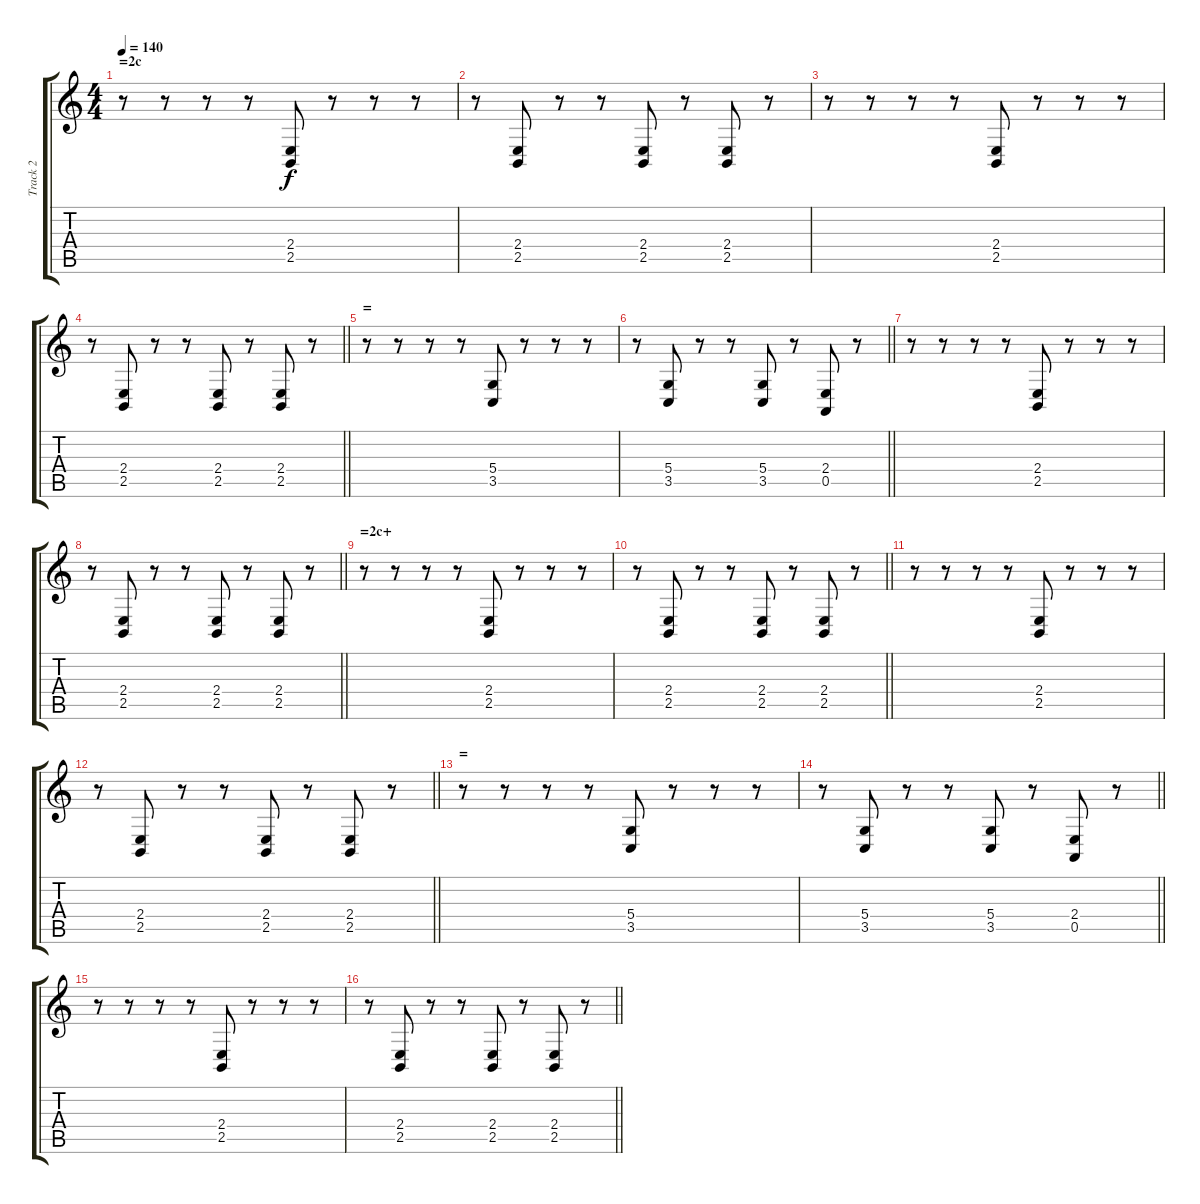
\track ("Track 2" "Track 2") {instrument lead2sawtooth}
\staff {score tabs}
\tuning (E4 B3 G3 D3 A2 E2) {hide}
\ts (4 4)
\section ("" "=2c")
\tempo 140
\clef g2
\ks c
r.8{dy f} r.8 r.8 r.8 (2.4 2.5).8 r.8 r.8 r.8 |
r.8 (2.4 2.5).8 r.8 r.8 (2.4 2.5).8 r.8 (2.4 2.5).8 r.8 |
r.8 r.8 r.8 r.8 (2.4 2.5).8 r.8 r.8 r.8 |
\barLineRight lightlight
r.8 (2.4 2.5).8 r.8 r.8 (2.4 2.5).8 r.8 (2.4 2.5).8 r.8 |
\section ("" "=")
r.8 r.8 r.8 r.8 (5.4 3.5).8 r.8 r.8 r.8 |
\barLineRight lightlight
r.8 (5.4 3.5).8 r.8 r.8 (5.4 3.5).8 r.8 (2.4 0.5).8 r.8 |
r.8 r.8 r.8 r.8 (2.4 2.5).8 r.8 r.8 r.8 |
\barLineRight lightlight
r.8 (2.4 2.5).8 r.8 r.8 (2.4 2.5).8 r.8 (2.4 2.5).8 r.8 |
\section ("" "=2c+")
r.8 r.8 r.8 r.8 (2.4 2.5).8 r.8 r.8 r.8 |
\barLineRight lightlight
r.8 (2.4 2.5).8 r.8 r.8 (2.4 2.5).8 r.8 (2.4 2.5).8 r.8 |
r.8 r.8 r.8 r.8 (2.4 2.5).8 r.8 r.8 r.8 |
\barLineRight lightlight
r.8 (2.4 2.5).8 r.8 r.8 (2.4 2.5).8 r.8 (2.4 2.5).8 r.8 |
\section ("" "=")
r.8 r.8 r.8 r.8 (5.4 3.5).8 r.8 r.8 r.8 |
\barLineRight lightlight
r.8 (5.4 3.5).8 r.8 r.8 (5.4 3.5).8 r.8 (2.4 0.5).8 r.8 |
r.8 r.8 r.8 r.8 (2.4 2.5).8 r.8 r.8 r.8 |
\barLineRight lightlight
r.8 (2.4 2.5).8 r.8 r.8 (2.4 2.5).8 r.8 (2.4 2.5).8 r.8
